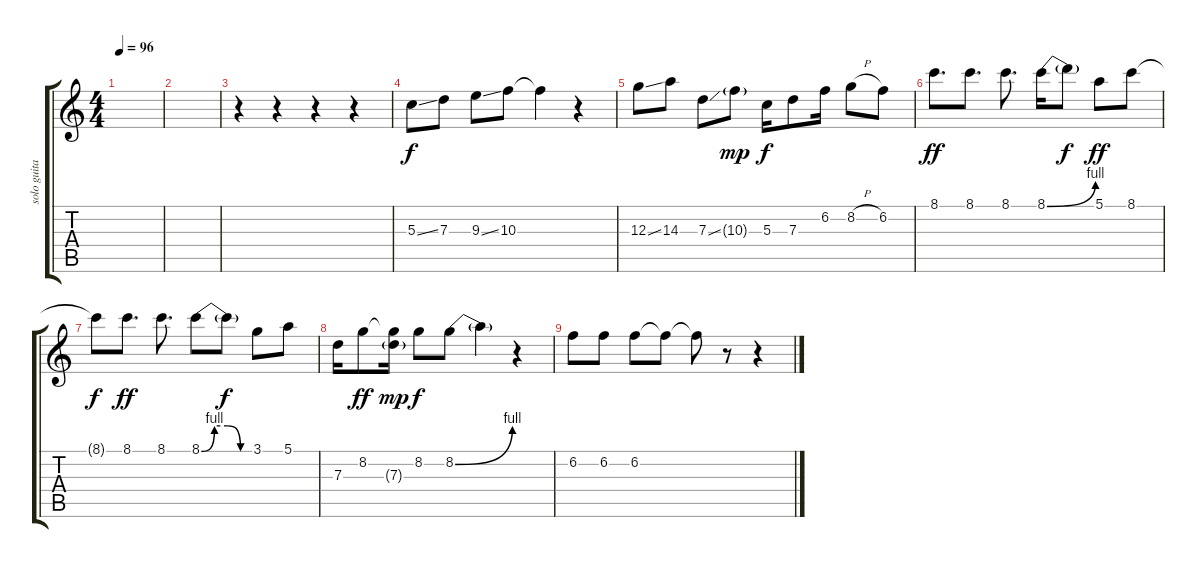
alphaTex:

\track ("solo guitar" "solo guita") {instrument acousticguitarsteel}
\staff {score tabs}
\tuning (E4 B3 G3 D3 A2 E2) {hide}
\ts (4 4)
\tempo 96
\clef g2
\ks c
|
|
r.4 r.4 r.4 r.4{volume 12} |
5.3{ss}.8 7.3.8 9.3{ss}.8 10.3.8 10.3{t}.4 r.4 |
12.3{ss}.8 14.3.8 7.3{ss}.8 10.3{g}.8{dy mp} 5.3.16{dy f} 7.3.8 6.2.16 8.2{h}.8 6.2.8 |
8.1.8{d dy ff} 8.1.8{d txt ""} 8.1.8{d} 8.1{be (bend 0 0 60 4)}.16 8.1{t}.8{dy f} 5.1.8{dy ff} 8.1.8 |
8.1{t}.8{dy f} 8.1.8{d dy ff} 8.1.8{d} 8.1{be (custom 0 0 15 4 30 4 45 0 60 0)}.8 8.1{t}.8{dy f} 3.1.8 5.1.8 |
7.3.16 8.2.8{dy ff} (8.2{t} 7.3{g}).16{dy mp} 8.2.8{dy f} 8.2{be (bend 0 0 60 4)}.8 8.2{t}.4 r.4 |
6.2.8 6.2.8 6.2.8 6.2{t}.8 6.2{t}.8 r.8 r.4
